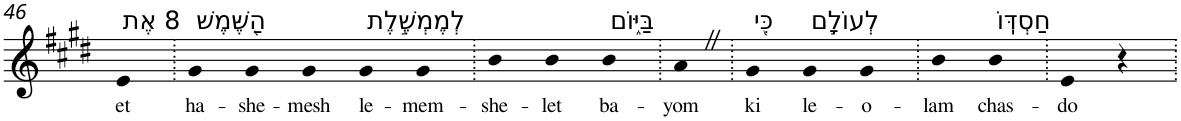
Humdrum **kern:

**kern	**text
*part1	*part1
*staff1	*staff1
*I"Piano	*
*I'Pno	*
!!LO:PB:g=z
*clefG2	*
*k[f#c#g#d#]	*
*E:	*
=46	=46
!LO:TX:a:t=8 אֶת	!
!	!LO:LY:b
4e	et
=47.	=47.
!LO:TX:a:t=הַ֭שֶּׁמֶשׁ	!
!	!LO:LY:b
4g#	ha-
!	!LO:LY:b
4g#	-she-
!	!LO:LY:b
4g#	-mesh
!LO:TX:a:t=לְמֶמְשֶׁ֣לֶת	!
!	!LO:LY:b
4g#	le-
!	!LO:LY:b
4g#	-mem-
=48.	=48.
!	!LO:LY:b
4b	-she-
!	!LO:LY:b
4b	-let
!LO:TX:a:t=בַּיּ֑וֹם	!
!	!LO:LY:b
4b	ba-
=49.	=49.
!	!LO:LY:b
4aZ	-yom
=50.	=50.
!LO:TX:a:t=כִּ֖י	!
!	!LO:LY:b
4g#	ki
!LO:TX:a:t=לְעוֹלָ֣ם	!
!	!LO:LY:b
4g#	le-
!	!LO:LY:b
4g#	-o-
=51.	=51.
!	!LO:LY:b
4b	-lam
!LO:TX:a:t=חַסְדּֽוֹ	!
!	!LO:LY:b
4b	chas-
=52.	=52.
!	!LO:LY:b
4e	-do
4r	.
=.	=.
*-	*-
